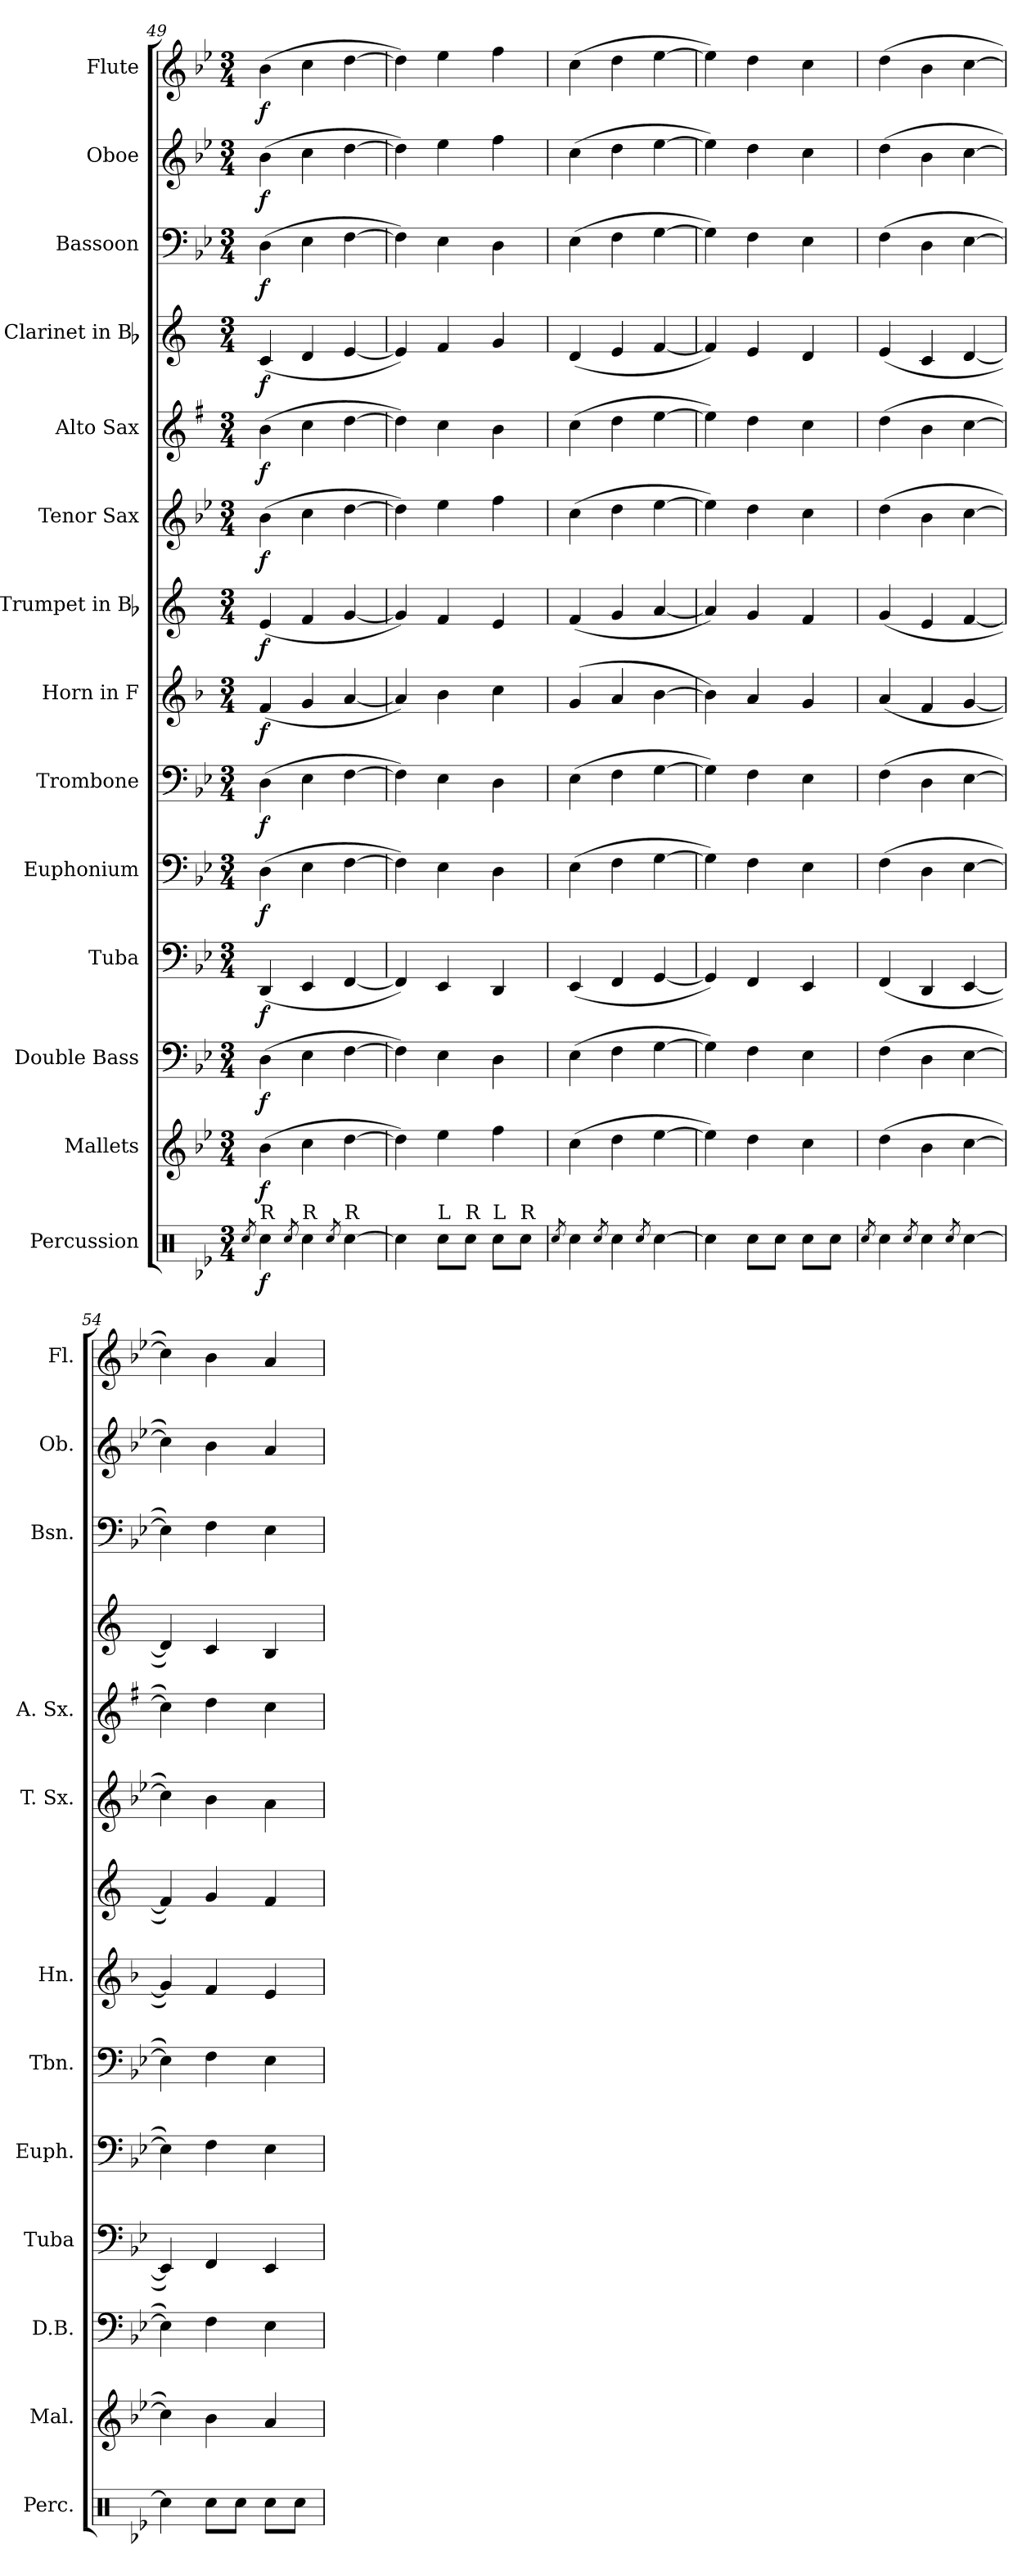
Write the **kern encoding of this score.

**kern	**dynam	**kern	**dynam	**kern	**dynam	**kern	**dynam	**kern	**dynam	**kern	**dynam	**kern	**dynam	**kern	**dynam	**kern	**dynam	**kern	**dynam	**kern	**dynam	**kern	**dynam	**kern	**dynam	**kern	**dynam
*part14	*part14	*part13	*part13	*part12	*part12	*part11	*part11	*part10	*part10	*part9	*part9	*part8	*part8	*part7	*part7	*part6	*part6	*part5	*part5	*part4	*part4	*part3	*part3	*part2	*part2	*part1	*part1
*staff14	*staff14	*staff13	*staff13	*staff12	*staff12	*staff11	*staff11	*staff10	*staff10	*staff9	*staff9	*staff8	*staff8	*staff7	*staff7	*staff6	*staff6	*staff5	*staff5	*staff4	*staff4	*staff3	*staff3	*staff2	*staff2	*staff1	*staff1
*I"Percussion	*	*I"Mallets	*	*I"Double Bass	*	*I"Tuba	*	*I"Euphonium	*	*I"Trombone	*	*I"Horn in F	*	*I"Trumpet in Bb	*	*I"Tenor Sax	*	*I"Alto Sax	*	*I"Clarinet in Bb	*	*I"Bassoon	*	*I"Oboe	*	*I"Flute	*
*I'Perc.	*	*I'Mal.	*	*I'D.B.	*	*I'Tuba	*	*I'Euph.	*	*I'Tbn.	*	*I'Hn.	*	*	*	*I'T. Sx.	*	*I'A. Sx.	*	*	*	*I'Bsn.	*	*I'Ob.	*	*I'Fl.	*
!!LO:PB:g=z
*clefX	*	*clefG2	*	*clefF4	*	*clefF4	*	*clefF4	*	*clefF4	*	*clefG2	*	*clefG2	*	*clefG2	*	*clefG2	*	*clefG2	*	*clefF4	*	*clefG2	*	*clefG2	*
*	*	*	*	*ITrd7c12	*	*	*	*	*	*	*	*ITrd4c7	*	*ITrd1c2	*	*ITrd8c14	*	*ITrd5c9	*	*ITrd1c2	*	*	*	*	*	*	*
*k[b-e-]	*	*k[b-e-]	*	*k[b-e-]	*	*k[b-e-]	*	*k[b-e-]	*	*k[b-e-]	*	*k[b-e-]	*	*k[b-e-]	*	*k[b-e-]	*	*k[b-e-]	*	*k[b-e-]	*	*k[b-e-]	*	*k[b-e-]	*	*k[b-e-]	*
*B-:	*	*B-:	*	*B-:	*	*B-:	*	*B-:	*	*B-:	*	*B-:	*	*B-:	*	*B-:	*	*B-:	*	*B-:	*	*B-:	*	*B-:	*	*B-:	*
*M3/4	*	*M3/4	*	*M3/4	*	*M3/4	*	*M3/4	*	*M3/4	*	*M3/4	*	*M3/4	*	*M3/4	*	*M3/4	*	*M3/4	*	*M3/4	*	*M3/4	*	*M3/4	*
=49	=49	=49	=49	=49	=49	=49	=49	=49	=49	=49	=49	=49	=49	=49	=49	=49	=49	=49	=49	=49	=49	=49	=49	=49	=49	=49	=49
8qRcc/	.	.	.	.	.	.	.	.	.	.	.	.	.	.	.	.	.	.	.	.	.	.	.	.	.	.	.
!LO:TX:a:t=R	!	!	!	!	!	!	!	!	!	!	!	!	!	!	!	!	!	!	!	!	!	!	!	!	!	!	!
!	!LO:DY:b	!	!LO:DY:b	!	!LO:DY:b	!	!LO:DY:b	!	!LO:DY:b	!	!LO:DY:b	!	!LO:DY:b	!	!LO:DY:b	!	!LO:DY:b	!	!LO:DY:b	!	!LO:DY:b	!	!LO:DY:b	!	!LO:DY:b	!	!LO:DY:b
4Rcc\	f	(>4b-\	f	(>4DD\	f	(<4DD/	f	(>4D\	f	(>4D\	f	(<4B-/	f	(<4d/	f	(>4B-\	f	(>4d\	f	(<4B-/	f	(>4D\	f	(>4b-\	f	(>4b-\	f
8qRcc/	.	.	.	.	.	.	.	.	.	.	.	.	.	.	.	.	.	.	.	.	.	.	.	.	.	.	.
!LO:TX:a:t=R	!	!	!	!	!	!	!	!	!	!	!	!	!	!	!	!	!	!	!	!	!	!	!	!	!	!	!
4Rcc\	.	4cc\	.	4EE-\	.	4EE-/	.	4E-\	.	4E-\	.	4c/	.	4e-/	.	4c\	.	4e-\	.	4c/	.	4E-\	.	4cc\	.	4cc\	.
8qRcc/	.	.	.	.	.	.	.	.	.	.	.	.	.	.	.	.	.	.	.	.	.	.	.	.	.	.	.
!LO:TX:a:t=R	!	!	!	!	!	!	!	!	!	!	!	!	!	!	!	!	!	!	!	!	!	!	!	!	!	!	!
[4Rcc\	.	[4dd\	.	[4FF\	.	[4FF/	.	[4F\	.	[4F\	.	[4d/	.	[4f/	.	[4d\	.	[4f\	.	[4d/	.	[4F\	.	[4dd\	.	[4dd\	.
=50	=50	=50	=50	=50	=50	=50	=50	=50	=50	=50	=50	=50	=50	=50	=50	=50	=50	=50	=50	=50	=50	=50	=50	=50	=50	=50	=50
4Rcc\]	.	4dd\])	.	4FF\])	.	4FF/])	.	4F\])	.	4F\])	.	4d/])	.	4f/])	.	4d\])	.	4f\])	.	4d/])	.	4F\])	.	4dd\])	.	4dd\])	.
!LO:TX:a:t=L	!	!	!	!	!	!	!	!	!	!	!	!	!	!	!	!	!	!	!	!	!	!	!	!	!	!	!
8Rcc\L	.	4ee-\	.	4EE-\	.	4EE-/	.	4E-\	.	4E-\	.	4e-\	.	4e-/	.	4e-\	.	4e-\	.	4e-/	.	4E-\	.	4ee-\	.	4ee-\	.
!LO:TX:a:t=R	!	!	!	!	!	!	!	!	!	!	!	!	!	!	!	!	!	!	!	!	!	!	!	!	!	!	!
8Rcc\J	.	.	.	.	.	.	.	.	.	.	.	.	.	.	.	.	.	.	.	.	.	.	.	.	.	.	.
!LO:TX:a:t=L	!	!	!	!	!	!	!	!	!	!	!	!	!	!	!	!	!	!	!	!	!	!	!	!	!	!	!
8Rcc\L	.	4ff\	.	4DD\	.	4DD/	.	4D\	.	4D\	.	4f\	.	4d/	.	4f\	.	4d\	.	4f/	.	4D\	.	4ff\	.	4ff\	.
!LO:TX:a:t=R	!	!	!	!	!	!	!	!	!	!	!	!	!	!	!	!	!	!	!	!	!	!	!	!	!	!	!
8Rcc\J	.	.	.	.	.	.	.	.	.	.	.	.	.	.	.	.	.	.	.	.	.	.	.	.	.	.	.
=51	=51	=51	=51	=51	=51	=51	=51	=51	=51	=51	=51	=51	=51	=51	=51	=51	=51	=51	=51	=51	=51	=51	=51	=51	=51	=51	=51
8qRcc/	.	.	.	.	.	.	.	.	.	.	.	.	.	.	.	.	.	.	.	.	.	.	.	.	.	.	.
4Rcc\	.	(>4cc\	.	(>4EE-\	.	(<4EE-/	.	(>4E-\	.	(>4E-\	.	(4c/	.	(<4e-/	.	(>4c\	.	(>4e-\	.	(<4c/	.	(>4E-\	.	(>4cc\	.	(>4cc\	.
8qRcc/	.	.	.	.	.	.	.	.	.	.	.	.	.	.	.	.	.	.	.	.	.	.	.	.	.	.	.
4Rcc\	.	4dd\	.	4FF\	.	4FF/	.	4F\	.	4F\	.	4d/	.	4f/	.	4d\	.	4f\	.	4d/	.	4F\	.	4dd\	.	4dd\	.
8qRcc/	.	.	.	.	.	.	.	.	.	.	.	.	.	.	.	.	.	.	.	.	.	.	.	.	.	.	.
[4Rcc\	.	[4ee-\	.	[4GG\	.	[4GG/	.	[4G\	.	[4G\	.	[4e-\	.	[4g/	.	[4e-\	.	[4g\	.	[4e-/	.	[4G\	.	[4ee-\	.	[4ee-\	.
=52	=52	=52	=52	=52	=52	=52	=52	=52	=52	=52	=52	=52	=52	=52	=52	=52	=52	=52	=52	=52	=52	=52	=52	=52	=52	=52	=52
4Rcc\]	.	4ee-\])	.	4GG\])	.	4GG/])	.	4G\])	.	4G\])	.	4e-\])	.	4g/])	.	4e-\])	.	4g\])	.	4e-/])	.	4G\])	.	4ee-\])	.	4ee-\])	.
8Rcc\L	.	4dd\	.	4FF\	.	4FF/	.	4F\	.	4F\	.	4d/	.	4f/	.	4d\	.	4f\	.	4d/	.	4F\	.	4dd\	.	4dd\	.
8Rcc\J	.	.	.	.	.	.	.	.	.	.	.	.	.	.	.	.	.	.	.	.	.	.	.	.	.	.	.
8Rcc\L	.	4cc\	.	4EE-\	.	4EE-/	.	4E-\	.	4E-\	.	4c/	.	4e-/	.	4c\	.	4e-\	.	4c/	.	4E-\	.	4cc\	.	4cc\	.
8Rcc\J	.	.	.	.	.	.	.	.	.	.	.	.	.	.	.	.	.	.	.	.	.	.	.	.	.	.	.
=53	=53	=53	=53	=53	=53	=53	=53	=53	=53	=53	=53	=53	=53	=53	=53	=53	=53	=53	=53	=53	=53	=53	=53	=53	=53	=53	=53
8qRcc/	.	.	.	.	.	.	.	.	.	.	.	.	.	.	.	.	.	.	.	.	.	.	.	.	.	.	.
4Rcc\	.	(>4dd\	.	(>4FF\	.	(<4FF/	.	(>4F\	.	(>4F\	.	(<4d/	.	(<4f/	.	(>4d\	.	(>4f\	.	(<4d/	.	(>4F\	.	(>4dd\	.	(>4dd\	.
8qRcc/	.	.	.	.	.	.	.	.	.	.	.	.	.	.	.	.	.	.	.	.	.	.	.	.	.	.	.
4Rcc\	.	4b-\	.	4DD\	.	4DD/	.	4D\	.	4D\	.	4B-/	.	4d/	.	4B-\	.	4d\	.	4B-/	.	4D\	.	4b-\	.	4b-\	.
8qRcc/	.	.	.	.	.	.	.	.	.	.	.	.	.	.	.	.	.	.	.	.	.	.	.	.	.	.	.
[4Rcc\	.	[4cc\	.	[4EE-\	.	[4EE-/	.	[4E-\	.	[4E-\	.	[4c/	.	[4e-/	.	[4c\	.	[4e-\	.	[4c/	.	[4E-\	.	[4cc\	.	[4cc\	.
=54	=54	=54	=54	=54	=54	=54	=54	=54	=54	=54	=54	=54	=54	=54	=54	=54	=54	=54	=54	=54	=54	=54	=54	=54	=54	=54	=54
4Rcc\]	.	4cc\])	.	4EE-\])	.	4EE-/])	.	4E-\])	.	4E-\])	.	4c/])	.	4e-/])	.	4c\])	.	4e-\])	.	4c/])	.	4E-\])	.	4cc\])	.	4cc\])	.
8Rcc\L	.	4b-\	.	4FF\	.	4FF/	.	4F\	.	4F\	.	4B-/	.	4f/	.	4B-\	.	4f\	.	4B-/	.	4F\	.	4b-\	.	4b-\	.
8Rcc\J	.	.	.	.	.	.	.	.	.	.	.	.	.	.	.	.	.	.	.	.	.	.	.	.	.	.	.
8Rcc\L	.	4a/	.	4EE-\	.	4EE-/	.	4E-\	.	4E-\	.	4A/	.	4e-/	.	4A\	.	4e-\	.	4A/	.	4E-\	.	4a/	.	4a/	.
8Rcc\J	.	.	.	.	.	.	.	.	.	.	.	.	.	.	.	.	.	.	.	.	.	.	.	.	.	.	.
=	=	=	=	=	=	=	=	=	=	=	=	=	=	=	=	=	=	=	=	=	=	=	=	=	=	=	=
*-	*-	*-	*-	*-	*-	*-	*-	*-	*-	*-	*-	*-	*-	*-	*-	*-	*-	*-	*-	*-	*-	*-	*-	*-	*-	*-	*-
